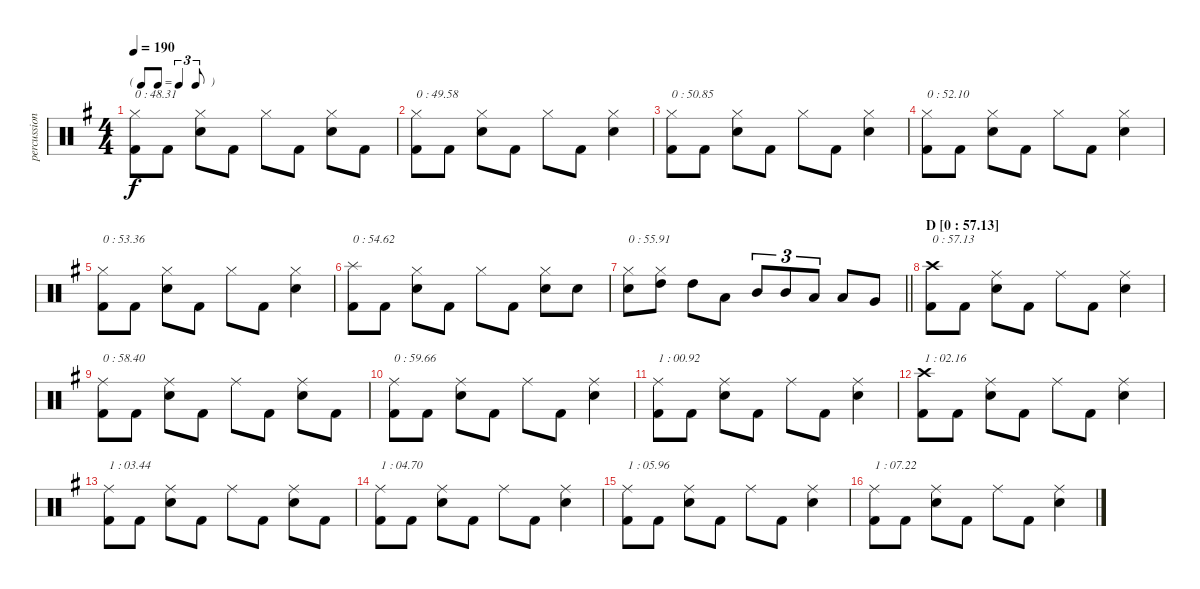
\track ("percussion" "percussion") {instrument percussion}
\staff {score}
\articulation defaults
\ts (4 4)
\tf triplet8th
\tempo 190
\clef neutral
\ks g
("Hi-Hat (closed)" "Kick (hit) 2").8{txt "0 : 48.31" dy f} "Kick (hit) 2".8 ("Electric Snare (hit)" "Hi-Hat (closed)").8 "Kick (hit) 2".8 "Hi-Hat (closed)".8 "Kick (hit) 2".8 ("Electric Snare (hit)" "Hi-Hat (closed)").8 "Kick (hit) 2".8 |
("Hi-Hat (closed)" "Kick (hit) 2").8{txt "0 : 49.58"} "Kick (hit) 2".8 ("Electric Snare (hit)" "Hi-Hat (closed)").8 "Kick (hit) 2".8 "Hi-Hat (closed)".8 "Kick (hit) 2".8 ("Electric Snare (hit)" "Hi-Hat (closed)").4 |
("Hi-Hat (closed)" "Kick (hit) 2").8{txt "0 : 50.85"} "Kick (hit) 2".8 ("Electric Snare (hit)" "Hi-Hat (closed)").8 "Kick (hit) 2".8 "Hi-Hat (closed)".8 "Kick (hit) 2".8 ("Electric Snare (hit)" "Hi-Hat (closed)").4 |
("Hi-Hat (closed)" "Kick (hit) 2").8{txt "0 : 52.10"} "Kick (hit) 2".8 ("Electric Snare (hit)" "Hi-Hat (closed)").8 "Kick (hit) 2".8 "Hi-Hat (closed)".8 "Kick (hit) 2".8 ("Electric Snare (hit)" "Hi-Hat (closed)").4 |
("Hi-Hat (closed)" "Kick (hit) 2").8{txt "0 : 53.36"} "Kick (hit) 2".8 ("Electric Snare (hit)" "Hi-Hat (closed)").8 "Kick (hit) 2".8 "Hi-Hat (closed)".8 "Kick (hit) 2".8 ("Electric Snare (hit)" "Hi-Hat (closed)").4 |
("Splash (hit)" "Kick (hit) 2").8{txt "0 : 54.62"} "Kick (hit) 2".8 ("Electric Snare (hit)" "Hi-Hat (closed)").8 "Kick (hit) 2".8 "Hi-Hat (closed)".8 "Kick (hit) 2".8 ("Electric Snare (hit)" "Hi-Hat (closed)").8 "Electric Snare (hit)".8 |
\barLineRight lightlight
("Electric Snare (hit)" "Hi-Hat (closed)").8{txt "0 : 55.91"} ("High Tom (hit)" "Hi-Hat (closed)").8 "High Tom (hit)".8 "Low Tom (hit)".8 "Mid Tom (hit)".8{tu (3 2)} "Mid Tom (hit)".8{tu (3 2)} "Low Tom (hit)".8{tu (3 2)} "Low Tom (hit)".8 "Very Low Tom (hit)".8 |
\section ("" "D [0 : 57.13]")
("Crash high (hit)" "Kick (hit) 2").8{txt "0 : 57.13"} "Kick (hit) 2".8 ("Ride (middle)" "Electric Snare (hit)").8 "Kick (hit) 2".8 "Ride (middle)".8 "Kick (hit) 2".8 ("Ride (middle)" "Electric Snare (hit)").4 |
("Ride (middle)" "Kick (hit) 2").8{txt "0 : 58.40"} "Kick (hit) 2".8 ("Ride (middle)" "Electric Snare (hit)").8 "Kick (hit) 2".8 "Ride (middle)".8 "Kick (hit) 2".8 ("Ride (middle)" "Electric Snare (hit)").8 "Kick (hit) 2".8 |
("Ride (middle)" "Kick (hit) 2").8{txt "0 : 59.66"} "Kick (hit) 2".8 ("Ride (middle)" "Electric Snare (hit)").8 "Kick (hit) 2".8 "Ride (middle)".8 "Kick (hit) 2".8 ("Ride (middle)" "Electric Snare (hit)").4 |
("Ride (middle)" "Kick (hit) 2").8{txt "1 : 00.92"} "Kick (hit) 2".8 ("Ride (middle)" "Electric Snare (hit)").8 "Kick (hit) 2".8 "Ride (middle)".8 "Kick (hit) 2".8 ("Ride (middle)" "Electric Snare (hit)").4 |
("Crash high (hit)" "Kick (hit) 2").8{txt "1 : 02.16"} "Kick (hit) 2".8 ("Ride (middle)" "Electric Snare (hit)").8 "Kick (hit) 2".8 "Ride (middle)".8 "Kick (hit) 2".8 ("Ride (middle)" "Electric Snare (hit)").4 |
("Ride (middle)" "Kick (hit) 2").8{txt "1 : 03.44"} "Kick (hit) 2".8 ("Ride (middle)" "Electric Snare (hit)").8 "Kick (hit) 2".8 "Ride (middle)".8 "Kick (hit) 2".8 ("Ride (middle)" "Electric Snare (hit)").8 "Kick (hit) 2".8 |
("Ride (middle)" "Kick (hit) 2").8{txt "1 : 04.70"} "Kick (hit) 2".8 ("Ride (middle)" "Electric Snare (hit)").8 "Kick (hit) 2".8 "Ride (middle)".8 "Kick (hit) 2".8 ("Ride (middle)" "Electric Snare (hit)").4 |
("Ride (middle)" "Kick (hit) 2").8{txt "1 : 05.96"} "Kick (hit) 2".8 ("Ride (middle)" "Electric Snare (hit)").8 "Kick (hit) 2".8 "Ride (middle)".8 "Kick (hit) 2".8 ("Ride (middle)" "Electric Snare (hit)").4 |
("Ride (middle)" "Kick (hit) 2").8{txt "1 : 07.22"} "Kick (hit) 2".8 ("Ride (middle)" "Electric Snare (hit)").8 "Kick (hit) 2".8 "Ride (middle)".8 "Kick (hit) 2".8 ("Ride (middle)" "Electric Snare (hit)").4
